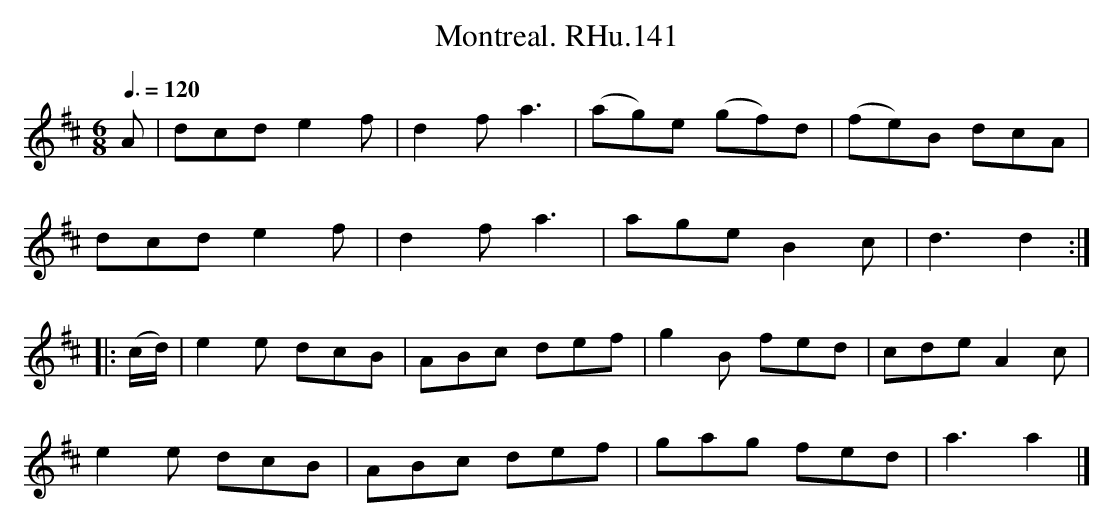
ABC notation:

X:1
T:Montreal. RHu.141
L:1/8
M:6/8
Q:3/8=120
K:D
A|dcd e2f|d2fa3|(ag)e (gf)d|(fe)B dcA|!
dcd e2f|d2fa3|age B2c|d3d2:|!
|:(c/d/)|e2e dcB|ABc def|g2B fed|cde A2c|!
e2e dcB|ABc def|gag fed|a3""a2|]
